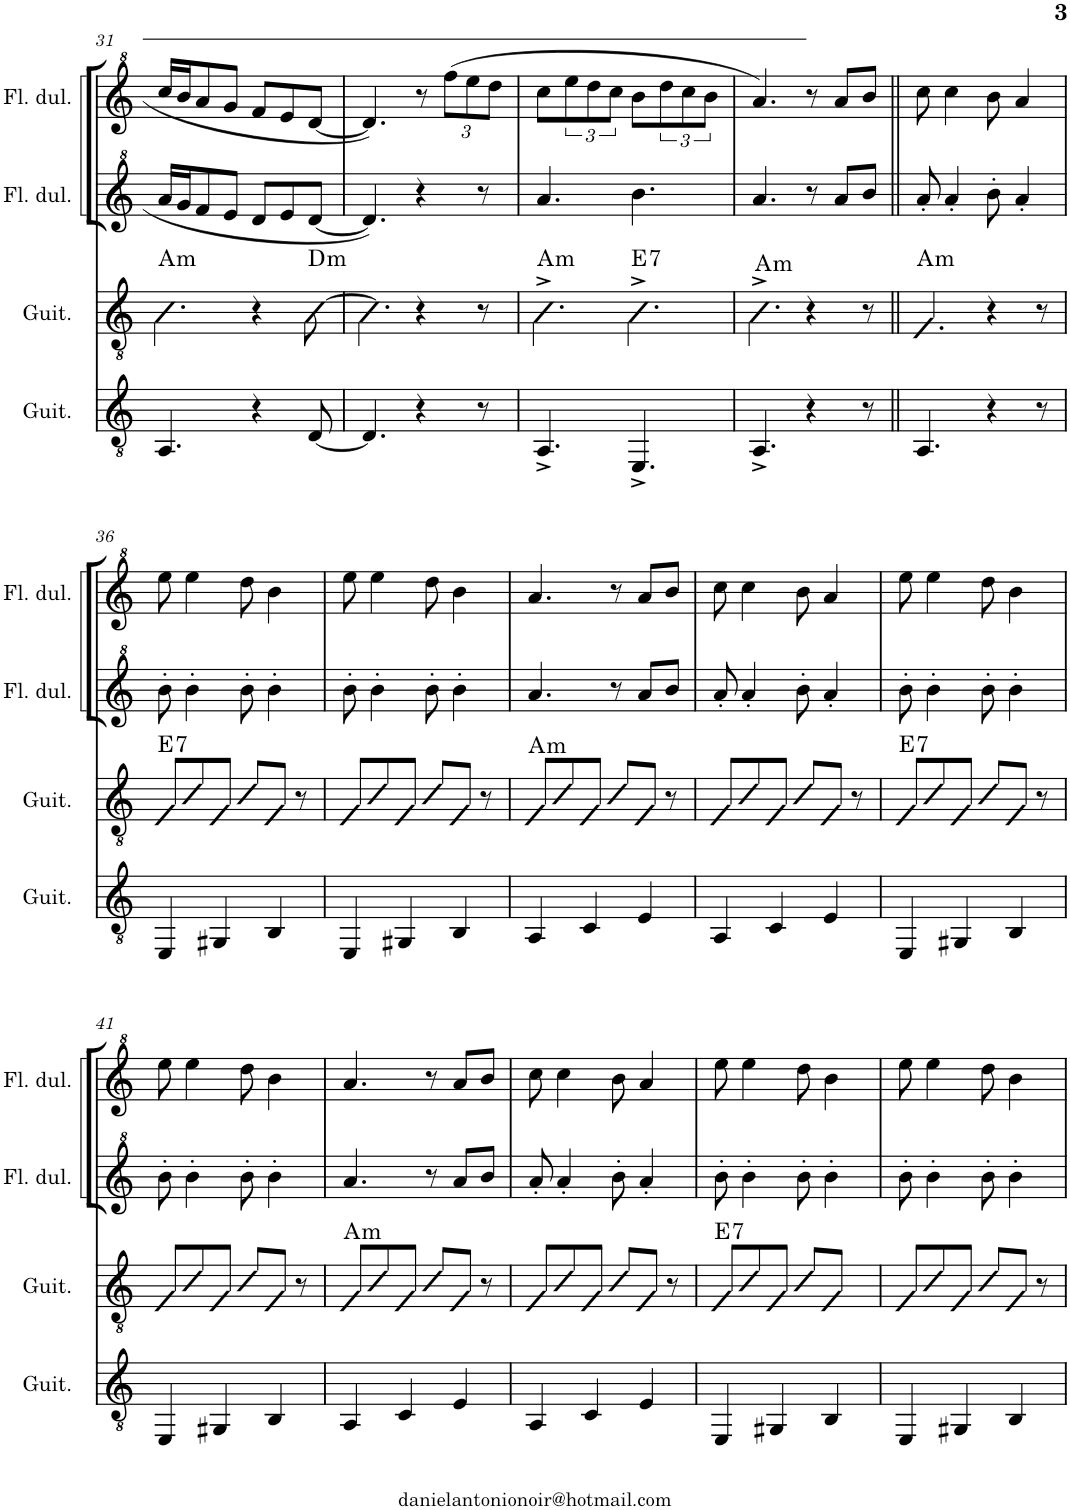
**kern	**kern	**harte	**kern	**kern
*part4	*part3	*part3	*part2	*part1
*staff4	*staff3	*	*staff2	*staff1
*I"Guitarrón	*I"Guitarra criolla	*	*I"Flauta dulce	*I"Flauta dulce
*I'Guit.	*I'Guit.	*	*I'Fl. dul.	*I'Fl. dul.
!!LO:PB:g=z
*clefGv2	*clefGv2	*	*clefG^2	*clefG^2
*k[]	*k[]	*	*k[]	*k[]
*M6/8	*M6/8	*	*M6/8	*M6/8
=31	=31	=31	=31	=31
!	!	!LO:H:kt=m	!	!
4.AA/	4.B\	A:min	16aa/LL	16ccc/LL
.	.	.	16gg/J	16bb/J
.	.	.	8ff/	8aa/
.	.	.	8ee/J	8gg/J
4r	4r	.	8dd/L	8ff/L
.	.	.	8ee/	8ee/
!	!	!LO:H:kt=m	!	!
[8D/	[8B\	D:min	[8dd/J	[8dd/J
=32	=32	=32	=32	=32
4.D/]	4.B\]	.	4.dd/]	4.dd/]
4r	4r	.	4r	8r
*	*	*	*	*Xbrackettup
.	.	.	.	(12fff\L
.	.	.	.	12eee\
8r	8r	.	8r	.
.	.	.	.	12ddd\J
=33	=33	=33	=33	=33
!	!	!LO:H:kt=m	!	!
4.AA^/	4.B^\	A:min	4.aa/	8ccc\L
*	*	*	*	*brackettup
.	.	.	.	12eee\
.	.	.	.	12ddd\
.	.	.	.	12ccc\J
!	!	!LO:H:kt=7	!	!
4.EE^/	4.B^\	E:7	4.bb\	8bb\L
.	.	.	.	12ddd\
.	.	.	.	12ccc\
.	.	.	.	12bb\J
=34	=34	=34	=34	=34
!	!	!LO:H:kt=m	!	!
4.AA^/	4.B^\	A:min	4.aa/	4.aa/)
4r	4r	.	8r	8r
.	.	.	8aa/L	8aa/L
8r	8r	.	8bb/J	8bb/J
=35||	=35||	=35||	=35||	=35||
!	!	!LO:H:kt=m	!	!
4.AA/	4.F/	A:min	8aa'/	8ccc\
.	.	.	4aa'/	4ccc\
4r	4r	.	8bb'\	8bb\
.	.	.	4aa'/	4aa/
8r	8r	.	.	.
!!LO:LB:g=z
=36	=36	=36	=36	=36
!	!	!LO:H:kt=7	!	!
4EE/	8F/L	E:7	8bb'\	8eee\
.	8c/	.	4bb'\	4eee\
4GG#X/	8F/J	.	.	.
.	8c/L	.	8bb'\	8ddd\
4BB/	8F/J	.	4bb'\	4bb\
.	8r	.	.	.
=37	=37	=37	=37	=37
4EE/	8F/L	.	8bb'\	8eee\
.	8c/	.	4bb'\	4eee\
4GG#X/	8F/J	.	.	.
.	8c/L	.	8bb'\	8ddd\
4BB/	8F/J	.	4bb'\	4bb\
.	8r	.	.	.
=38	=38	=38	=38	=38
!	!	!LO:H:kt=m	!	!
4AA/	8F/L	A:min	4.aa/	4.aa/
.	8c/	.	.	.
4C/	8F/J	.	.	.
.	8c/L	.	8r	8r
4E/	8F/J	.	8aa/L	8aa/L
.	8r	.	8bb/J	8bb/J
=39	=39	=39	=39	=39
4AA/	8F/L	.	8aa'/	8ccc\
.	8c/	.	4aa'/	4ccc\
4C/	8F/J	.	.	.
.	8c/L	.	8bb'\	8bb\
4E/	8F/J	.	4aa'/	4aa/
.	8r	.	.	.
=40	=40	=40	=40	=40
!	!	!LO:H:kt=7	!	!
4EE/	8F/L	E:7	8bb'\	8eee\
.	8c/	.	4bb'\	4eee\
4GG#X/	8F/J	.	.	.
.	8c/L	.	8bb'\	8ddd\
4BB/	8F/J	.	4bb'\	4bb\
.	8r	.	.	.
!!LO:LB:g=z
=41	=41	=41	=41	=41
4EE/	8F/L	.	8bb'\	8eee\
.	8c/	.	4bb'\	4eee\
4GG#X/	8F/J	.	.	.
.	8c/L	.	8bb'\	8ddd\
4BB/	8F/J	.	4bb'\	4bb\
.	8r	.	.	.
=42	=42	=42	=42	=42
!	!	!LO:H:kt=m	!	!
4AA/	8F/L	A:min	4.aa/	4.aa/
.	8c/	.	.	.
4C/	8F/J	.	.	.
.	8c/L	.	8r	8r
4E/	8F/J	.	8aa/L	8aa/L
.	8r	.	8bb/J	8bb/J
=43	=43	=43	=43	=43
4AA/	8F/L	.	8aa'/	8ccc\
.	8c/	.	4aa'/	4ccc\
4C/	8F/J	.	.	.
.	8c/L	.	8bb'\	8bb\
4E/	8F/J	.	4aa'/	4aa/
.	8r	.	.	.
=44	=44	=44	=44	=44
!	!	!LO:H:kt=7	!	!
4EE/	8F/L	E:7	8bb'\	8eee\
.	8c/	.	4bb'\	4eee\
4GG#X/	8F/J	.	.	.
.	8c/L	.	8bb'\	8ddd\
4BB/	8F/J	.	4bb'\	4bb\
.	8ryy	.	.	.
=45	=45	=45	=45	=45
4EE/	8F/L	.	8bb'\	8eee\
.	8c/	.	4bb'\	4eee\
4GG#X/	8F/J	.	.	.
.	8c/L	.	8bb'\	8ddd\
4BB/	8F/J	.	4bb'\	4bb\
.	8r	.	.	.
=	=	=	=	=
*-	*-	*-	*-	*-
